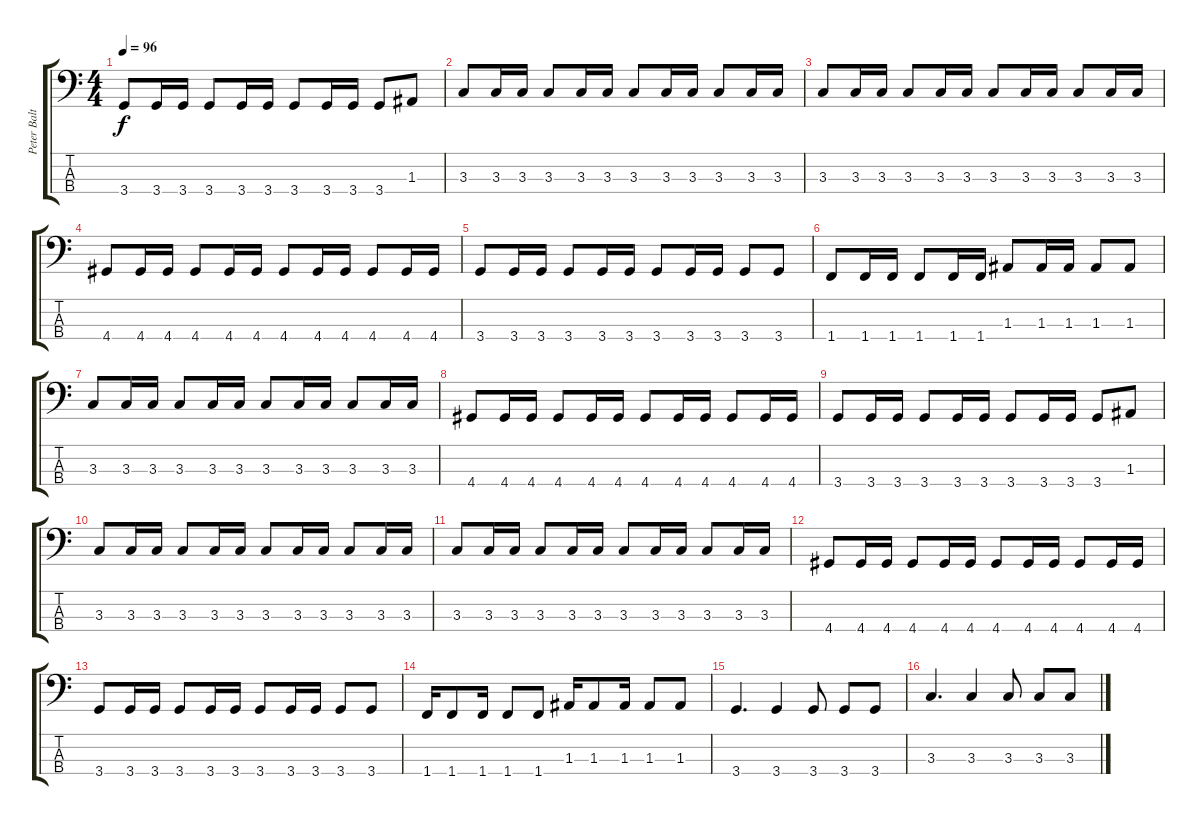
\track ("Peter Baltes" "Peter Balt") {instrument electricbassfinger}
\staff {score tabs}
\tuning (G2 D2 A1 E1) {hide}
\ts (4 4)
\tempo 96
\clef f4
\ks c
3.4.8{dy f} 3.4.16 3.4.16 3.4.8 3.4.16 3.4.16 3.4.8 3.4.16 3.4.16 3.4.8 1.3.8 |
3.3.8 3.3.16 3.3.16 3.3.8 3.3.16 3.3.16 3.3.8 3.3.16 3.3.16 3.3.8 3.3.16 3.3.16 |
3.3.8 3.3.16 3.3.16 3.3.8 3.3.16 3.3.16 3.3.8 3.3.16 3.3.16 3.3.8 3.3.16 3.3.16 |
4.4.8 4.4.16 4.4.16 4.4.8 4.4.16 4.4.16 4.4.8 4.4.16 4.4.16 4.4.8 4.4.16 4.4.16 |
3.4.8 3.4.16 3.4.16 3.4.8 3.4.16 3.4.16 3.4.8 3.4.16 3.4.16 3.4.8 3.4.8 |
1.4.8 1.4.16 1.4.16 1.4.8 1.4.16 1.4.16 1.3.8 1.3.16 1.3.16 1.3.8 1.3.8 |
3.3.8 3.3.16 3.3.16 3.3.8 3.3.16 3.3.16 3.3.8 3.3.16 3.3.16 3.3.8 3.3.16 3.3.16 |
4.4.8 4.4.16 4.4.16 4.4.8 4.4.16 4.4.16 4.4.8 4.4.16 4.4.16 4.4.8 4.4.16 4.4.16 |
3.4.8 3.4.16 3.4.16 3.4.8 3.4.16 3.4.16 3.4.8 3.4.16 3.4.16 3.4.8 1.3.8 |
3.3.8 3.3.16 3.3.16 3.3.8 3.3.16 3.3.16 3.3.8 3.3.16 3.3.16 3.3.8 3.3.16 3.3.16 |
3.3.8 3.3.16 3.3.16 3.3.8 3.3.16 3.3.16 3.3.8 3.3.16 3.3.16 3.3.8 3.3.16 3.3.16 |
4.4.8 4.4.16 4.4.16 4.4.8 4.4.16 4.4.16 4.4.8 4.4.16 4.4.16 4.4.8 4.4.16 4.4.16 |
3.4.8 3.4.16 3.4.16 3.4.8 3.4.16 3.4.16 3.4.8 3.4.16 3.4.16 3.4.8 3.4.8 |
1.4.16 1.4.8 1.4.16 1.4.8 1.4.8 1.3.16 1.3.8 1.3.16 1.3.8 1.3.8 |
3.4.4{d} 3.4.4 3.4.8 3.4.8 3.4.8 |
3.3.4{d} 3.3.4 3.3.8 3.3.8 3.3.8
